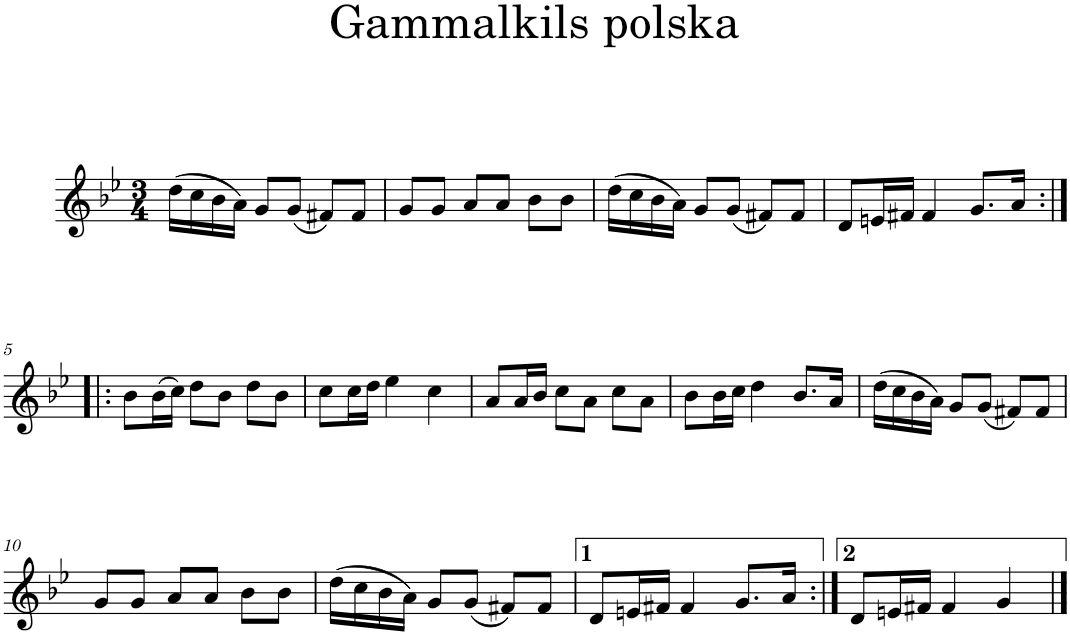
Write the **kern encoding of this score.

**kern
*part1
*staff1
*I"Piano
*I'Pno
*clefG2
*k[b-e-]
*g:
*M3/4
=1
(16dd\LL
16cc\
16b-\
16a\JJ)
8g/L
(8g/J
8f#X/L)
8f#/J
=2
8g/L
8g/J
8a/L
8a/J
8b-\L
8b-\J
=3
(16dd\LL
16cc\
16b-\
16a\JJ)
8g/L
(8g/J
8f#X/L)
8f#/J
=4
8d/L
16en/L
16f#X/JJ
4f#/
8.g/L
16a/Jk
!!LO:LB:g=z
=5:|!|:
8b-\L
(16b-\L
16cc\JJ)
8dd\L
8b-\J
8dd\L
8b-\J
=6
8cc\L
16cc\L
16dd\JJ
4ee-\
4cc\
=7
8a/L
16a/L
16b-/JJ
8cc\L
8a\J
8cc\L
8a\J
=8
8b-\L
16b-\L
16cc\JJ
4dd\
8.b-/L
16a/Jk
=9
(16dd\LL
16cc\
16b-\
16a\JJ)
8g/L
(8g/J
8f#X/L)
8f#/J
!!LO:LB:g=z
=10
8g/L
8g/J
8a/L
8a/J
8b-\L
8b-\J
=11
(16dd\LL
16cc\
16b-\
16a\JJ)
8g/L
(8g/J
8f#X/L)
8f#/J
=12
8d/L
16en/L
16f#X/JJ
4f#/
8.g/L
16a/Jk
=13:|!
8d/L
16en/L
16f#X/JJ
4f#/
4g/
==
*-
